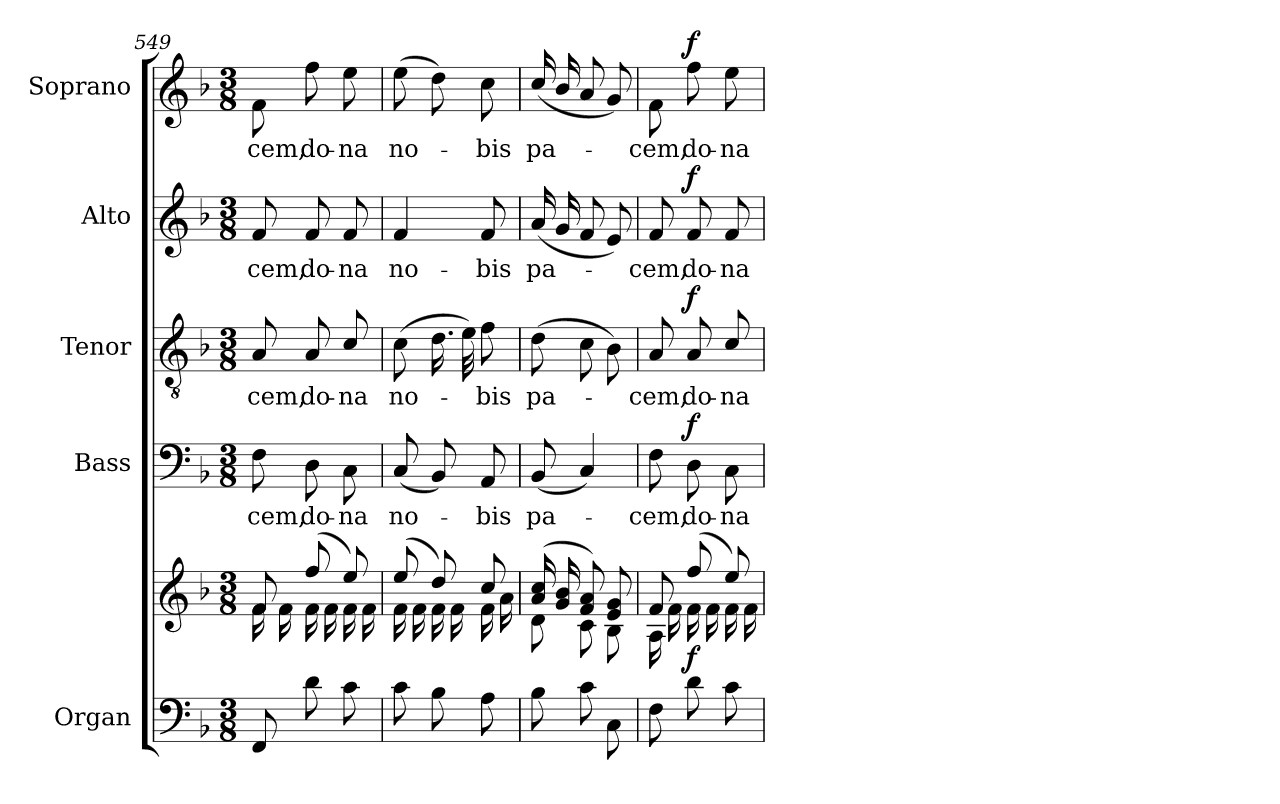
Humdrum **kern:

**kern	**kern	**dynam	**kern	**text	**dynam	**kern	**text	**dynam	**kern	**text	**dynam	**kern	**text	**dynam
*part5	*part5	*part5	*part4	*part4	*part4	*part3	*part3	*part3	*part2	*part2	*part2	*part1	*part1	*part1
*staff6	*staff5	*staff5/6	*staff4	*staff4	*staff4	*staff3	*staff3	*staff3	*staff2	*staff2	*staff2	*staff1	*staff1	*staff1
*I"Organ	*	*	*I"Bass	*	*	*I"Tenor	*	*	*I"Alto	*	*	*I"Soprano	*	*
*I'Org.	*	*	*I'B.	*	*	*I'T.	*	*	*I'A.	*	*	*I'S.	*	*
*clefF4	*clefG2	*	*clefF4	*	*	*clefGv2	*	*	*clefG2	*	*	*clefG2	*	*
*	*	*	*	*	*	*ITrd7c12	*	*	*	*	*	*	*	*
*k[b-]	*k[b-]	*	*k[b-]	*	*	*k[b-]	*	*	*k[b-]	*	*	*k[b-]	*	*
*F:	*F:	*	*F:	*	*	*F:	*	*	*F:	*	*	*F:	*	*
*M3/8	*M3/8	*	*M3/8	*	*	*M3/8	*	*	*M3/8	*	*	*M3/8	*	*
=549	=549	=549	=549	=549	=549	=549	=549	=549	=549	=549	=549	=549	=549	=549
*	*^	*	*	*	*	*	*	*	*	*	*	*	*	*
!	!	!	!	!	!LO:LY:b:color=#000000	!	!	!	!	!	!	!	!	!	!
!	!	!	!	!	!	!	!	!LO:LY:b:color=#000000	!	!	!	!	!	!	!
!	!	!	!	!	!	!	!	!	!	!	!LO:LY:b:color=#000000	!	!	!	!
!	!	!	!	!	!	!	!	!	!	!	!	!	!	!LO:LY:b:color=#000000	!
8FFi/	8fi/	16fi\	.	8Fi\	-cem,	.	8AAi/	-cem,	.	8fi/	-cem,	.	8fi\	-cem,	.
.	.	16fi\	.	.	.	.	.	.	.	.	.	.	.	.	.
!	!	!	!	!	!LO:LY:b:color=#000000	!	!	!	!	!	!	!	!	!	!
!	!	!	!	!	!	!	!	!LO:LY:b:color=#000000	!	!	!	!	!	!	!
!	!	!	!	!	!	!	!	!	!	!	!LO:LY:b:color=#000000	!	!	!	!
!	!	!	!	!	!	!	!	!	!	!	!	!	!	!LO:LY:b:color=#000000	!
8di\	(8ffi/	16fi\	.	8Di\	do-	.	8AAi/	do-	.	8fi/	do-	.	8ffi\	do-	.
.	.	16fi\	.	.	.	.	.	.	.	.	.	.	.	.	.
!	!	!	!	!	!LO:LY:b:color=#000000	!	!	!	!	!	!	!	!	!	!
!	!	!	!	!	!	!	!	!LO:LY:b:color=#000000	!	!	!	!	!	!	!
!	!	!	!	!	!	!	!	!	!	!	!LO:LY:b:color=#000000	!	!	!	!
!	!	!	!	!	!	!	!	!	!	!	!	!	!	!LO:LY:b:color=#000000	!
8ci\	8eei/)	16fi\	.	8Ci\	-na	.	8Ci/	-na	.	8fi/	-na	.	8eei\	-na	.
.	.	16fi\	.	.	.	.	.	.	.	.	.	.	.	.	.
=550	=550	=550	=550	=550	=550	=550	=550	=550	=550	=550	=550	=550	=550	=550	=550
!	!	!	!	!	!LO:LY:b:color=#000000	!	!	!	!	!	!	!	!	!	!
!	!	!	!	!	!	!	!	!LO:LY:b:color=#000000	!	!	!	!	!	!	!
!	!	!	!	!	!	!	!	!	!	!	!LO:LY:b:color=#000000	!	!	!	!
!	!	!	!	!	!	!	!	!	!	!	!	!	!	!LO:LY:b:color=#000000	!
8ci\	(8eei/	16fi\	.	(8Ci/	no-	.	(8Ci\	no-	.	4fi/	no-	.	(8eei\	no-	.
.	.	16fi\	.	.	.	.	.	.	.	.	.	.	.	.	.
8B-i\	8ddi/)	16fi\	.	8BB-i/)	.	.	16.Di\	.	.	.	.	.	8ddi\)	.	.
.	.	16fi\	.	.	.	.	.	.	.	.	.	.	.	.	.
.	.	.	.	.	.	.	32Ei\)	.	.	.	.	.	.	.	.
!	!	!	!	!	!LO:LY:b:color=#000000	!	!	!	!	!	!	!	!	!	!
!	!	!	!	!	!	!	!	!LO:LY:b:color=#000000	!	!	!	!	!	!	!
!	!	!	!	!	!	!	!	!	!	!	!LO:LY:b:color=#000000	!	!	!	!
!	!	!	!	!	!	!	!	!	!	!	!	!	!	!LO:LY:b:color=#000000	!
8Ai\	8cci/	16fi\	.	8AAi/	-bis	.	8Fi\	-bis	.	8fi/	-bis	.	8cci\	-bis	.
.	.	16ai\	.	.	.	.	.	.	.	.	.	.	.	.	.
=551	=551	=551	=551	=551	=551	=551	=551	=551	=551	=551	=551	=551	=551	=551	=551
!	!	!	!	!	!LO:LY:b:color=#000000	!	!	!	!	!	!	!	!	!	!
!	!	!	!	!	!	!	!	!LO:LY:b:color=#000000	!	!	!	!	!	!	!
!	!	!	!	!	!	!	!	!	!	!	!LO:LY:b:color=#000000	!	!	!	!
!	!	!	!	!	!	!	!	!	!	!	!	!	!	!LO:LY:b:color=#000000	!
8B-i\	(16ai/ 16cci	8di\	.	(8BB-i/	pa-	.	(8Di\	pa-	.	(16ai/	pa-	.	(16cci/	pa-	.
.	16gi/ 16b-i	.	.	.	.	.	.	.	.	16gi/	.	.	16b-i/	.	.
8ci\	8fi/ 8ai)	8ci\	.	4Ci/)	.	.	8Ci\	.	.	8fi/	.	.	8ai/	.	.
8Ci\	8ei/ 8gi	8B-i\	.	.	.	.	8BB-i\)	.	.	8ei/)	.	.	8gi/)	.	.
=552	=552	=552	=552	=552	=552	=552	=552	=552	=552	=552	=552	=552	=552	=552	=552
!	!	!	!	!	!LO:LY:b:color=#000000	!	!	!	!	!	!	!	!	!	!
!	!	!	!	!	!	!	!	!LO:LY:b:color=#000000	!	!	!	!	!	!	!
!	!	!	!	!	!	!	!	!	!	!	!LO:LY:b:color=#000000	!	!	!	!
!	!	!	!	!	!	!	!	!	!	!	!	!	!	!LO:LY:b:color=#000000	!
8Fi\	8fi/	16Ai\	.	8Fi\	-cem,	.	8AAi/	-cem,	.	8fi/	-cem,	.	8fi\	-cem,	.
.	.	16fi\	.	.	.	.	.	.	.	.	.	.	.	.	.
!	!	!	!	!	!LO:LY:b:color=#000000	!	!	!	!	!	!	!	!	!	!
!	!	!	!	!	!	!	!	!LO:LY:b:color=#000000	!	!	!	!	!	!	!
!	!	!	!	!	!	!	!	!	!	!	!LO:LY:b:color=#000000	!	!	!	!
!	!	!	!	!	!	!	!	!	!	!	!	!	!	!LO:LY:b:color=#000000	!
8di\	(8ffi/	16fi\	f	8Di\	do-	f	8AAi/	do-	f	8fi/	do-	f	8ffi\	do-	f
.	.	16fi\	.	.	.	.	.	.	.	.	.	.	.	.	.
!	!	!	!	!	!LO:LY:b:color=#000000	!	!	!	!	!	!	!	!	!	!
!	!	!	!	!	!	!	!	!LO:LY:b:color=#000000	!	!	!	!	!	!	!
!	!	!	!	!	!	!	!	!	!	!	!LO:LY:b:color=#000000	!	!	!	!
!	!	!	!	!	!	!	!	!	!	!	!	!	!	!LO:LY:b:color=#000000	!
8ci\	8eei/)	16fi\	.	8Ci\	-na	.	8Ci/	-na	.	8fi/	-na	.	8eei\	-na	.
.	.	16fi\	.	.	.	.	.	.	.	.	.	.	.	.	.
*	*v	*v	*	*	*	*	*	*	*	*	*	*	*	*	*
=	=	=	=	=	=	=	=	=	=	=	=	=	=	=
*-	*-	*-	*-	*-	*-	*-	*-	*-	*-	*-	*-	*-	*-	*-
